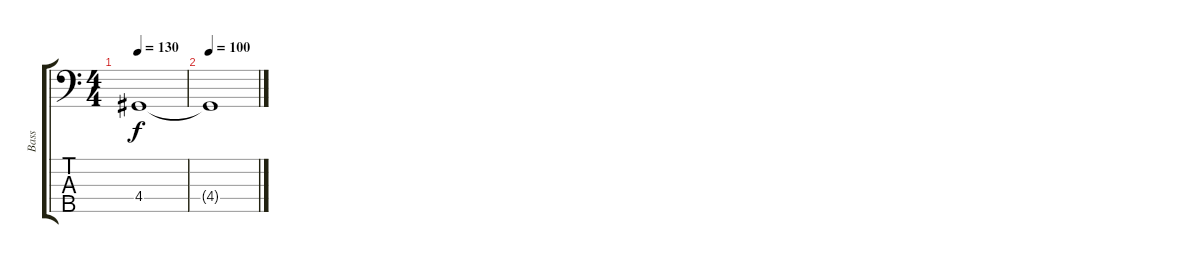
\track ("Bass" "Bass") {instrument electricbassfinger}
\staff {score tabs}
\tuning (G2 D2 A1 E1 B0) {hide}
\ts (4 4)
\tempo 130
\clef f4
\ks c
4.4.1{dy f} |
\tempo 100
4.4{t}.1
